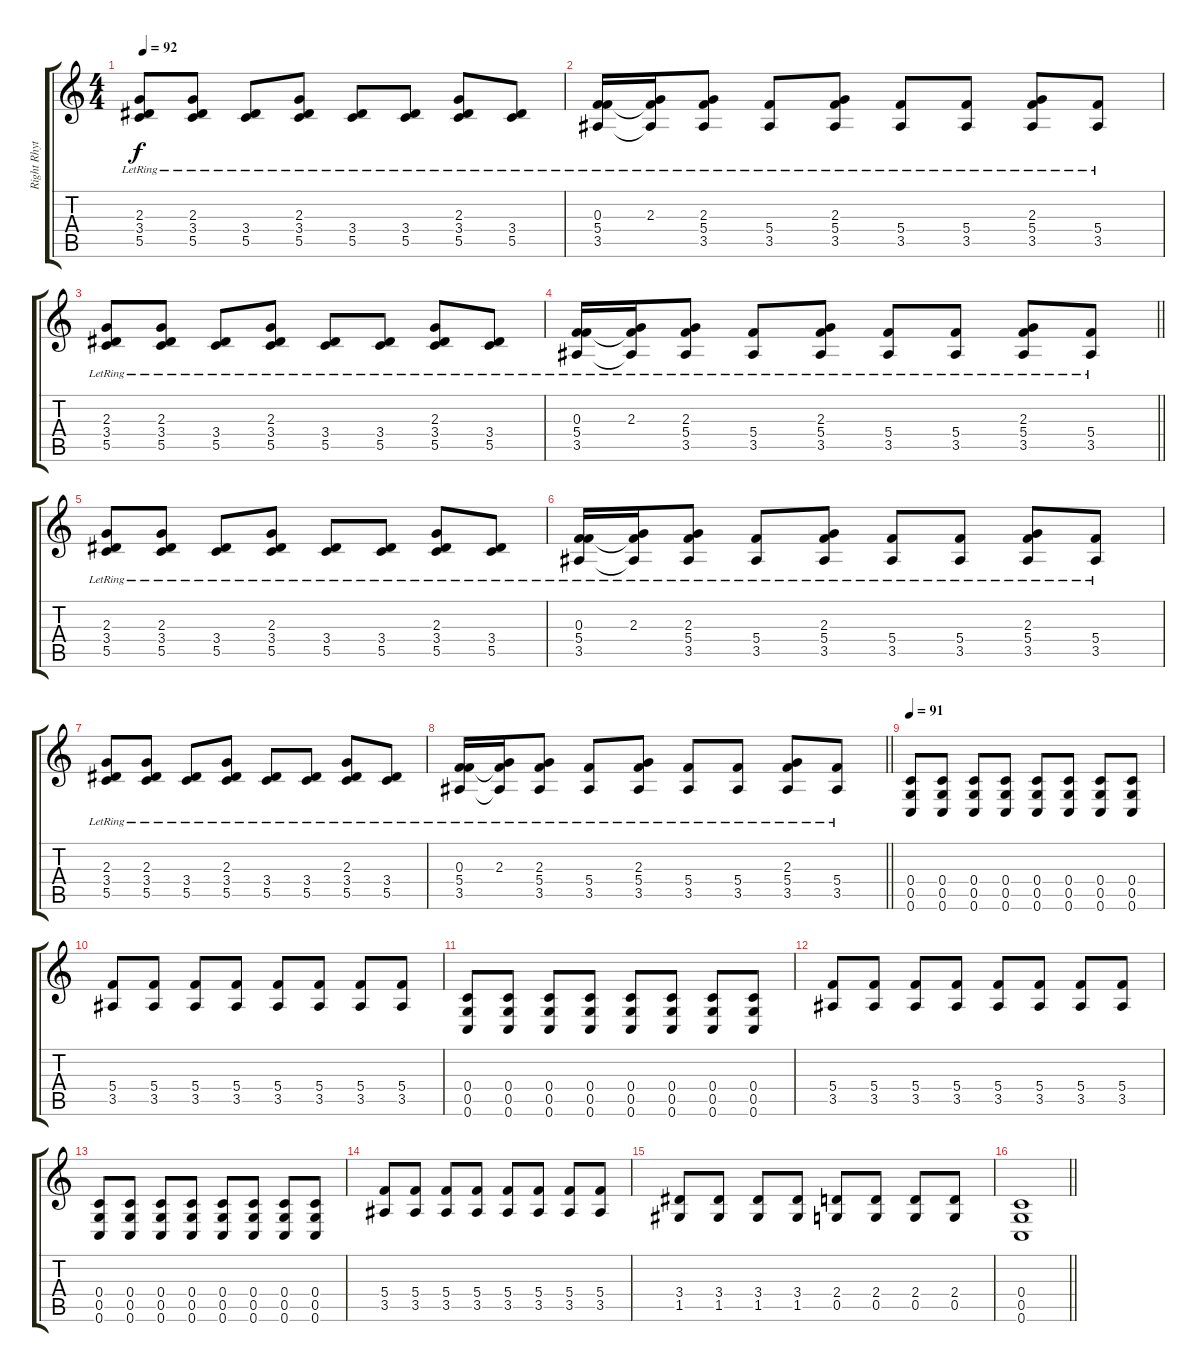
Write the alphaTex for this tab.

\track ("Right Rhythm" "Right Rhyt") {instrument distortionguitar}
\staff {score tabs}
\tuning (D4 A3 F3 C3 G2 C2) {hide}
\ts (4 4)
\section ("" "")
\tempo 92
\clef g2
\ks c
(2.3{lr} 3.4{lr} 5.5{lr}).8{dy f} (2.3{lr} 3.4{lr} 5.5{lr}).8 (3.4{lr} 5.5{lr}).8 (2.3{lr} 3.4{lr} 5.5{lr}).8 (3.4{lr} 5.5{lr}).8 (3.4{lr} 5.5{lr}).8 (2.3{lr} 3.4{lr} 5.5{lr}).8 (3.4{lr} 5.5{lr}).8 |
(0.3{lr} 5.4{lr} 3.5{lr}).16 (2.3{lr} 5.4{t} 3.5{t}).16 (2.3{lr} 5.4{lr} 3.5{lr}).8 (5.4{lr} 3.5{lr}).8 (2.3{lr} 5.4{lr} 3.5{lr}).8 (5.4{lr} 3.5{lr}).8 (5.4{lr} 3.5{lr}).8 (2.3{lr} 5.4{lr} 3.5{lr}).8 (5.4{lr} 3.5{lr}).8 |
(2.3{lr} 3.4{lr} 5.5{lr}).8 (2.3{lr} 3.4{lr} 5.5{lr}).8 (3.4{lr} 5.5{lr}).8 (2.3{lr} 3.4{lr} 5.5{lr}).8 (3.4{lr} 5.5{lr}).8 (3.4{lr} 5.5{lr}).8 (2.3{lr} 3.4{lr} 5.5{lr}).8 (3.4{lr} 5.5{lr}).8 |
\barLineRight lightlight
(0.3{lr} 5.4{lr} 3.5{lr}).16 (2.3{lr} 5.4{t} 3.5{t}).16 (2.3{lr} 5.4{lr} 3.5{lr}).8 (5.4{lr} 3.5{lr}).8 (2.3{lr} 5.4{lr} 3.5{lr}).8 (5.4{lr} 3.5{lr}).8 (5.4{lr} 3.5{lr}).8 (2.3{lr} 5.4{lr} 3.5{lr}).8 (5.4{lr} 3.5{lr}).8 |
\section ("" "")
(2.3{lr} 3.4{lr} 5.5{lr}).8 (2.3{lr} 3.4{lr} 5.5{lr}).8 (3.4{lr} 5.5{lr}).8 (2.3{lr} 3.4{lr} 5.5{lr}).8 (3.4{lr} 5.5{lr}).8 (3.4{lr} 5.5{lr}).8 (2.3{lr} 3.4{lr} 5.5{lr}).8 (3.4{lr} 5.5{lr}).8 |
(0.3{lr} 5.4{lr} 3.5{lr}).16 (2.3{lr} 5.4{t} 3.5{t}).16 (2.3{lr} 5.4{lr} 3.5{lr}).8 (5.4{lr} 3.5{lr}).8 (2.3{lr} 5.4{lr} 3.5{lr}).8 (5.4{lr} 3.5{lr}).8 (5.4{lr} 3.5{lr}).8 (2.3{lr} 5.4{lr} 3.5{lr}).8 (5.4{lr} 3.5{lr}).8 |
(2.3{lr} 3.4{lr} 5.5{lr}).8 (2.3{lr} 3.4{lr} 5.5{lr}).8 (3.4{lr} 5.5{lr}).8 (2.3{lr} 3.4{lr} 5.5{lr}).8 (3.4{lr} 5.5{lr}).8 (3.4{lr} 5.5{lr}).8 (2.3{lr} 3.4{lr} 5.5{lr}).8 (3.4{lr} 5.5{lr}).8 |
\barLineRight lightlight
(0.3{lr} 5.4{lr} 3.5{lr}).16 (2.3{lr} 5.4{t} 3.5{t}).16 (2.3{lr} 5.4{lr} 3.5{lr}).8 (5.4{lr} 3.5{lr}).8 (2.3{lr} 5.4{lr} 3.5{lr}).8 (5.4{lr} 3.5{lr}).8 (5.4{lr} 3.5{lr}).8 (2.3{lr} 5.4{lr} 3.5{lr}).8 (5.4{lr} 3.5{lr}).8 |
\section ("" "")
\tempo 91
(0.4 0.5 0.6).8{volume 16 instrument distortionguitar} (0.4 0.5 0.6).8 (0.4 0.5 0.6).8 (0.4 0.5 0.6).8 (0.4 0.5 0.6).8 (0.4 0.5 0.6).8 (0.4 0.5 0.6).8 (0.4 0.5 0.6).8 |
(5.4 3.5).8 (5.4 3.5).8 (5.4 3.5).8 (5.4 3.5).8 (5.4 3.5).8 (5.4 3.5).8 (5.4 3.5).8 (5.4 3.5).8 |
(0.4 0.5 0.6).8 (0.4 0.5 0.6).8 (0.4 0.5 0.6).8 (0.4 0.5 0.6).8 (0.4 0.5 0.6).8 (0.4 0.5 0.6).8 (0.4 0.5 0.6).8 (0.4 0.5 0.6).8 |
(5.4 3.5).8 (5.4 3.5).8 (5.4 3.5).8 (5.4 3.5).8 (5.4 3.5).8 (5.4 3.5).8 (5.4 3.5).8 (5.4 3.5).8 |
(0.4 0.5 0.6).8 (0.4 0.5 0.6).8 (0.4 0.5 0.6).8 (0.4 0.5 0.6).8 (0.4 0.5 0.6).8 (0.4 0.5 0.6).8 (0.4 0.5 0.6).8 (0.4 0.5 0.6).8 |
(5.4 3.5).8 (5.4 3.5).8 (5.4 3.5).8 (5.4 3.5).8 (5.4 3.5).8 (5.4 3.5).8 (5.4 3.5).8 (5.4 3.5).8 |
(3.4 1.5).8 (3.4 1.5).8 (3.4 1.5).8 (3.4 1.5).8 (2.4 0.5).8 (2.4 0.5).8 (2.4 0.5).8 (2.4 0.5).8 |
\barLineRight lightlight
(0.4 0.5 0.6).1
